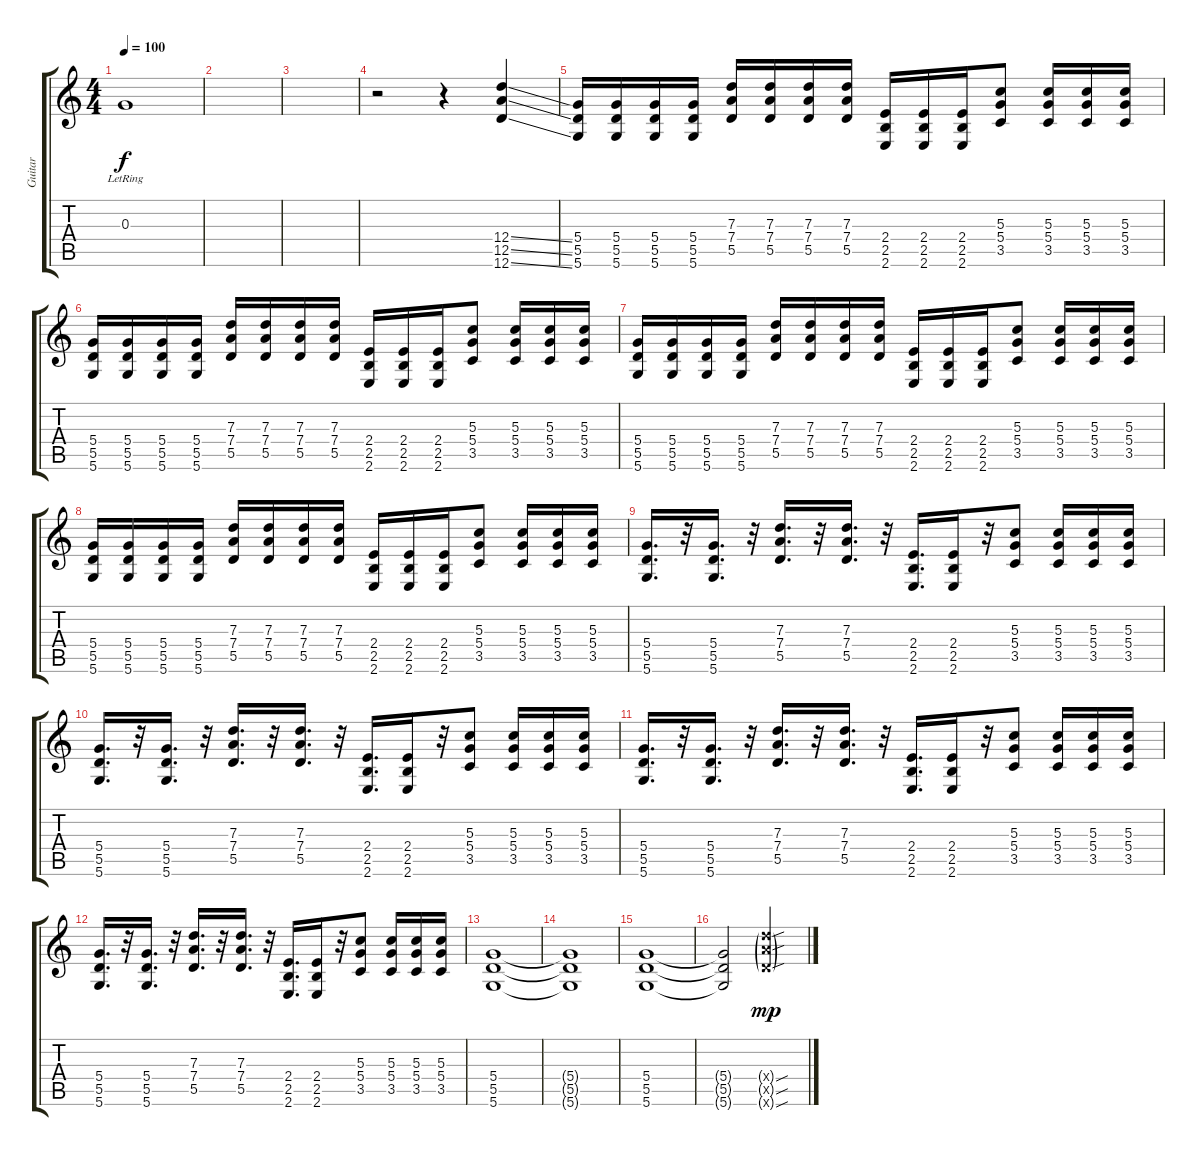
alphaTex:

\track ("Guitar" "Guitar") {instrument overdrivenguitar}
\staff {score tabs}
\tuning (E4 B3 G3 D3 A2 D2) {hide}
\ts (4 4)
\tempo 100
\clef g2
\ks c
0.3{lr}.1{dy f} |
|
|
r.2 r.4 (12.4{ss} 12.5{ss} 12.6{ss}).4 |
(5.4 5.5 5.6).16 (5.4 5.5 5.6).16 (5.4 5.5 5.6).16 (5.4 5.5 5.6).16 (7.3 7.4 5.5).16 (7.3 7.4 5.5).16 (7.3 7.4 5.5).16 (7.3 7.4 5.5).16 (2.4 2.5 2.6).16 (2.4 2.5 2.6).16 (2.4 2.5 2.6).16 (5.3 5.4 3.5).8 (5.3 5.4 3.5).16 (5.3 5.4 3.5).16 (5.3 5.4 3.5).16 |
(5.4 5.5 5.6).16 (5.4 5.5 5.6).16 (5.4 5.5 5.6).16 (5.4 5.5 5.6).16 (7.3 7.4 5.5).16 (7.3 7.4 5.5).16 (7.3 7.4 5.5).16 (7.3 7.4 5.5).16 (2.4 2.5 2.6).16 (2.4 2.5 2.6).16 (2.4 2.5 2.6).16 (5.3 5.4 3.5).8 (5.3 5.4 3.5).16 (5.3 5.4 3.5).16 (5.3 5.4 3.5).16 |
(5.4 5.5 5.6).16 (5.4 5.5 5.6).16 (5.4 5.5 5.6).16 (5.4 5.5 5.6).16 (7.3 7.4 5.5).16 (7.3 7.4 5.5).16 (7.3 7.4 5.5).16 (7.3 7.4 5.5).16 (2.4 2.5 2.6).16 (2.4 2.5 2.6).16 (2.4 2.5 2.6).16 (5.3 5.4 3.5).8 (5.3 5.4 3.5).16 (5.3 5.4 3.5).16 (5.3 5.4 3.5).16 |
(5.4 5.5 5.6).16 (5.4 5.5 5.6).16 (5.4 5.5 5.6).16 (5.4 5.5 5.6).16 (7.3 7.4 5.5).16 (7.3 7.4 5.5).16 (7.3 7.4 5.5).16 (7.3 7.4 5.5).16 (2.4 2.5 2.6).16 (2.4 2.5 2.6).16 (2.4 2.5 2.6).16 (5.3 5.4 3.5).8 (5.3 5.4 3.5).16 (5.3 5.4 3.5).16 (5.3 5.4 3.5).16 |
(5.4 5.5 5.6).16{d} r.32 (5.4 5.5 5.6).16{d} r.32 (7.3 7.4 5.5).16{d} r.32 (7.3 7.4 5.5).16{d} r.32 (2.4 2.5 2.6).16{d} (2.4 2.5 2.6).16 r.32 (5.3 5.4 3.5).8 (5.3 5.4 3.5).16 (5.3 5.4 3.5).16 (5.3 5.4 3.5).16 |
(5.4 5.5 5.6).16{d} r.32 (5.4 5.5 5.6).16{d} r.32 (7.3 7.4 5.5).16{d} r.32 (7.3 7.4 5.5).16{d} r.32 (2.4 2.5 2.6).16{d} (2.4 2.5 2.6).16 r.32 (5.3 5.4 3.5).8 (5.3 5.4 3.5).16 (5.3 5.4 3.5).16 (5.3 5.4 3.5).16 |
(5.4 5.5 5.6).16{d} r.32 (5.4 5.5 5.6).16{d} r.32 (7.3 7.4 5.5).16{d} r.32 (7.3 7.4 5.5).16{d} r.32 (2.4 2.5 2.6).16{d} (2.4 2.5 2.6).16 r.32 (5.3 5.4 3.5).8 (5.3 5.4 3.5).16 (5.3 5.4 3.5).16 (5.3 5.4 3.5).16 |
(5.4 5.5 5.6).16{d} r.32 (5.4 5.5 5.6).16{d} r.32 (7.3 7.4 5.5).16{d} r.32 (7.3 7.4 5.5).16{d} r.32 (2.4 2.5 2.6).16{d} (2.4 2.5 2.6).16 r.32 (5.3 5.4 3.5).8 (5.3 5.4 3.5).16 (5.3 5.4 3.5).16 (5.3 5.4 3.5).16 |
(5.4 5.5 5.6).1 |
(5.4{t} 5.5{t} 5.6{t}).1 |
(5.4 5.5 5.6).1 |
(5.4{t} 5.5{t} 5.6{t}).2 (12.4{sou g x} 12.5{sou g x} 12.6{sou g x}).2{dy mp}
